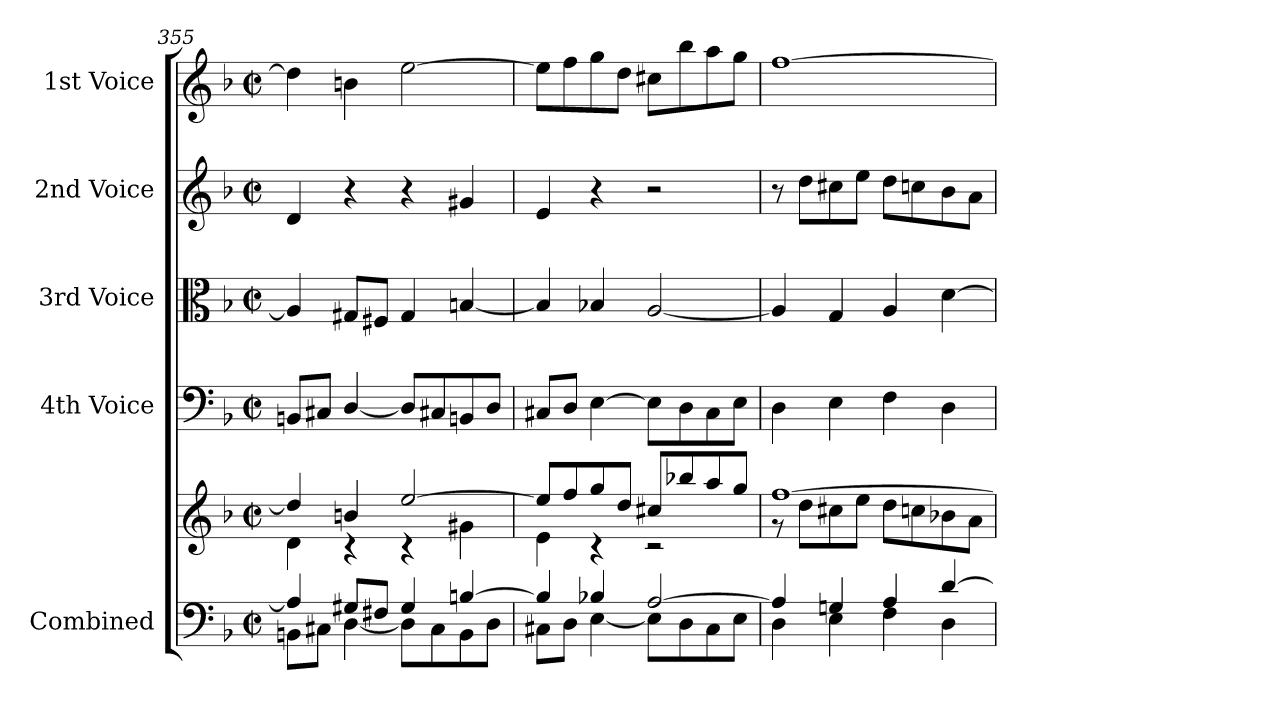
**kern	**kern	**kern	**kern	**kern	**kern
*part5	*part5	*part4	*part3	*part2	*part1
*staff6	*staff5	*staff4	*staff3	*staff2	*staff1
*I"Combined	*	*I"4th Voice	*I"3rd Voice	*I"2nd Voice	*I"1st Voice
*clefF4	*clefG2	*clefF4	*clefC3	*clefG2	*clefG2
*k[b-]	*k[b-]	*k[b-]	*k[b-]	*k[b-]	*k[b-]
*M2/2	*M2/2	*M2/2	*M2/2	*M2/2	*M2/2
*met(c|)	*met(c|)	*met(c|)	*met(c|)	*met(c|)	*met(c|)
=355	=355	=355	=355	=355	=355
*^	*^	*	*	*	*
4A/]	8BBn\L	4dd/]	4d\	8BBn/L	4A/]	4d/	4dd\]
.	8C#X\J	.	.	8C#X/J	.	.	.
8G#X/L	[4D\	4bn/	4r	[4D/	8G#X/L	4r	4bn\
8F#X/J	.	.	.	.	8F#X/J	.	.
4G#/	8D\L]	[2ee/	4r	8D/L]	4G#/	4r	[2ee\
.	8C#\	.	.	8C#X/	.	.	.
[4Bn/	8BB\	.	4g#X\	8BBn/	[4Bn/	4g#X/	.
.	8D\J	.	.	8D/J	.	.	.
=356	=356	=356	=356	=356	=356	=356	=356
4B/]	8C#X\L	8ee/L]	4e\	8C#X/L	4B/]	4e/	8ee\L]
.	8D\J	8ff/	.	8D/J	.	.	8ff\
4B-X/	[4E\	8gg/	4r	[4E\	4B-X/	4r	8gg\
.	.	8dd/J	.	.	.	.	8dd\J
[2A/	8E\L]	8cc#X/L	2r	8E\L]	[2A/	2r	8cc#X\L
.	8D\	8bb-X/	.	8D\	.	.	8bb-\
.	8C#\	8aa/	.	8C#\	.	.	8aa\
.	8E\J	8gg/J	.	8E\J	.	.	8gg\J
=357	=357	=357	=357	=357	=357	=357	=357
4A/]	4D\	[1ff	8r	4D\	4A/]	8r	[1ff
.	.	.	8dd\L	.	.	8dd\L	.
4Gn/	4E\	.	8cc#X\	4E\	4G/	8cc#X\	.
.	.	.	8ee\J	.	.	8ee\J	.
4A/	4F\	.	8dd\L	4F\	4A/	8dd\L	.
.	.	.	8ccn\	.	.	8ccn\	.
[4d/	4D\	.	8b-X\	4D\	[4d\	8b-\	.
.	.	.	8a\J	.	.	8a\J	.
*v	*v	*	*	*	*	*	*
*	*v	*v	*	*	*	*
=	=	=	=	=	=
*-	*-	*-	*-	*-	*-
